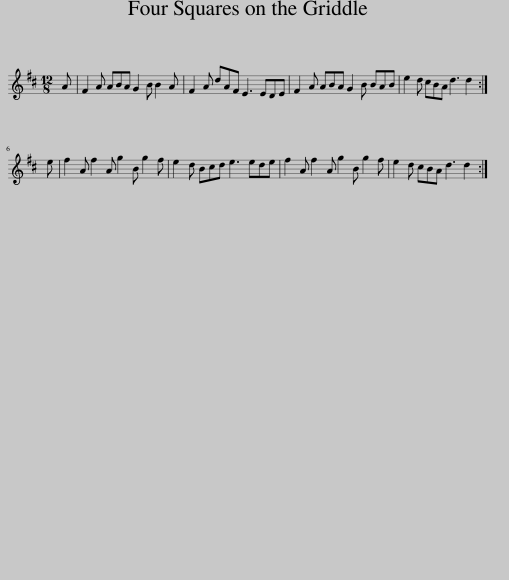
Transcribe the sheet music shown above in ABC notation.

X:1
L:1/8
M:12/8
I:linebreak $
K:D
V:1 treble
V:1
 A | F2 A ABA G2 B B2 A | F2 A dAF E3 EDE | F2 A ABA G2 B BAB | e2 d cBA d3 d2 :|$ %5
 e | f2 A f2 A g2 B g2 f | e2 d Bcd e3 ede | f2 A f2 A g2 B g2 f | e2 d cBA d3 d2 :| %10
